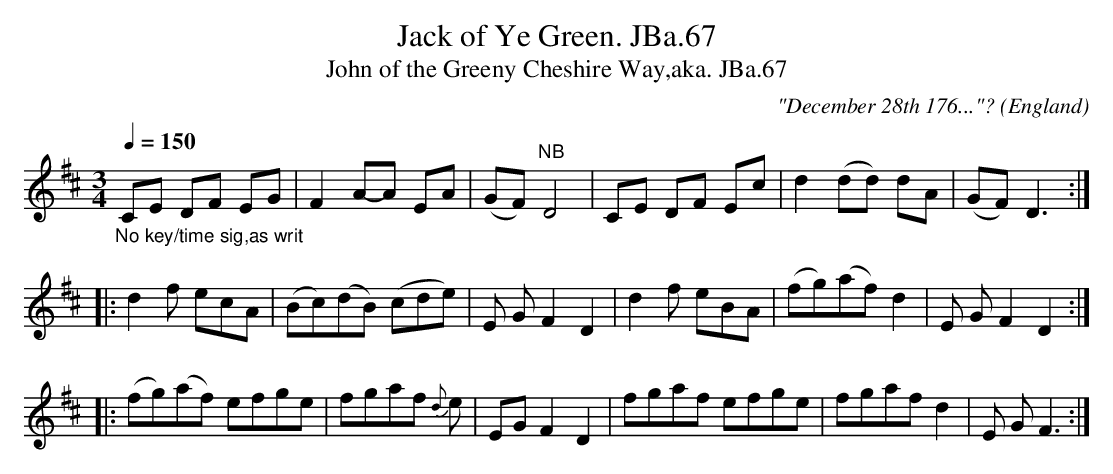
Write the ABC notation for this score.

X:1
T:Jack of Ye Green. JBa.67
T:John of the Greeny Cheshire Way,aka. JBa.67
C:"December 28th 176..."?
L:1/8
M:3/4
O:England
Q:1/4=150
K:D major
"_No key/time sig,as writ"CE DF EG | F2 A-A EA | (GF) "NB"D4 |\
CE DF Ec | d2 (dd) dA | (GF) D3 :|!
|:d2 f ecA | (Bc)(dB) (cde) | E G F2 D2 |\
d2 f eBA |(fg)(af) d2 | E G F2 D2 :|!
|: (fg)(af) efge | fgaf {d}e |\
EG F2 D2 | fgaf efge | fgaf d2 | E G F3 :|
